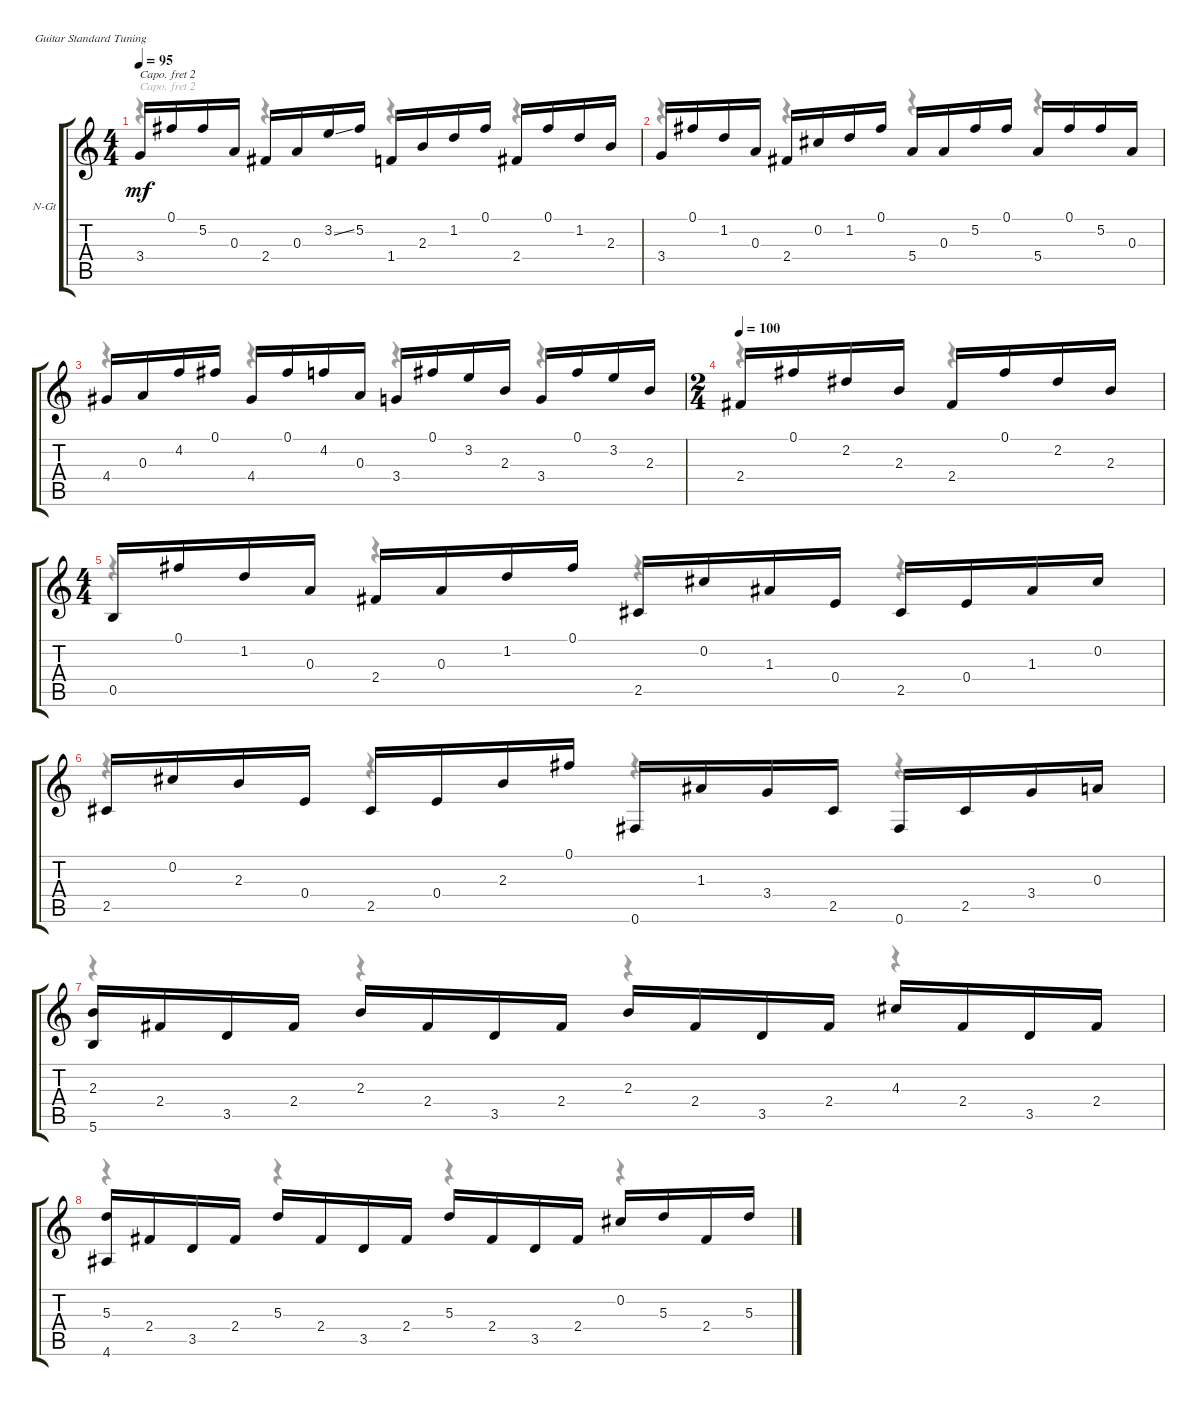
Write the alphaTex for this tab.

\bracketExtendMode groupsimilarinstruments
\firstSystemTrackNameOrientation horizontal
\otherSystemsTrackNameOrientation horizontal
\track ("Track 1" "N-Gt") {instrument acousticguitarnylon}
\staff {score tabs}
\capo 2
\tuning (E4 B3 G3 D3 A2 E2)
\voice
\ts (4 4)
\tempo 95
\clef g2
\ks c
3.4.16{dy mf} 0.1.16 5.2.16 0.3.16 2.4.16 0.3.16 3.2{ss}.16 5.2.16 1.4.16 2.3.16 1.2.16 0.1.16 2.4.16 0.1.16 1.2.16 2.3.16 |
3.4.16 0.1.16 1.2.16 0.3.16 2.4.16 0.2.16 1.2.16 0.1.16 5.4.16 0.3.16 5.2.16 0.1.16 5.4.16 0.1.16 5.2.16 0.3.16 |
4.4.16 0.3.16 4.2.16 0.1.16 4.4.16 0.1.16 4.2.16 0.3.16 3.4.16 0.1.16 3.2.16 2.3.16 3.4.16 0.1.16 3.2.16 2.3.16 |
\ts (2 4)
\tempo 100
2.4.16 0.1.16 2.2.16 2.3.16 2.4.16 0.1.16 2.2.16 2.3.16 |
\ts (4 4)
0.5.16 0.1.16 1.2.16 0.3.16 2.4.16 0.3.16 1.2.16 0.1.16 2.5.16 0.2.16 1.3.16 0.4.16 2.5.16 0.4.16 1.3.16 0.2.16 |
2.5.16 0.2.16 2.3.16 0.4.16 2.5.16 0.4.16 2.3.16 0.1.16 0.6.16 1.3.16 3.4.16 2.5.16 0.6.16 2.5.16 3.4.16 0.3.16 |
(2.3 5.6).16 2.4.16 3.5.16 2.4.16 2.3.16 2.4.16 3.5.16 2.4.16 2.3.16 2.4.16 3.5.16 2.4.16 4.3.16 2.4.16 3.5.16 2.4.16 |
(5.3 4.6).16 2.4.16 3.5.16 2.4.16 5.3.16 2.4.16 3.5.16 2.4.16 5.3.16 2.4.16 3.5.16 2.4.16 0.2.16 5.3.16 2.4.16 5.3.16
\voice
\clef g2
\ottava regular
\simile none
\ks c
r.4{dy mf} r.4 r.4 r.4 |
r.4 r.4 r.4 r.4 |
r.4 r.4 r.4 r.4 |
r.4 r.4 |
r.4 r.4 r.4 r.4 |
r.4 r.4 r.4 r.4 |
r.4 r.4 r.4 r.4 |
r.4 r.4 r.4 r.4
